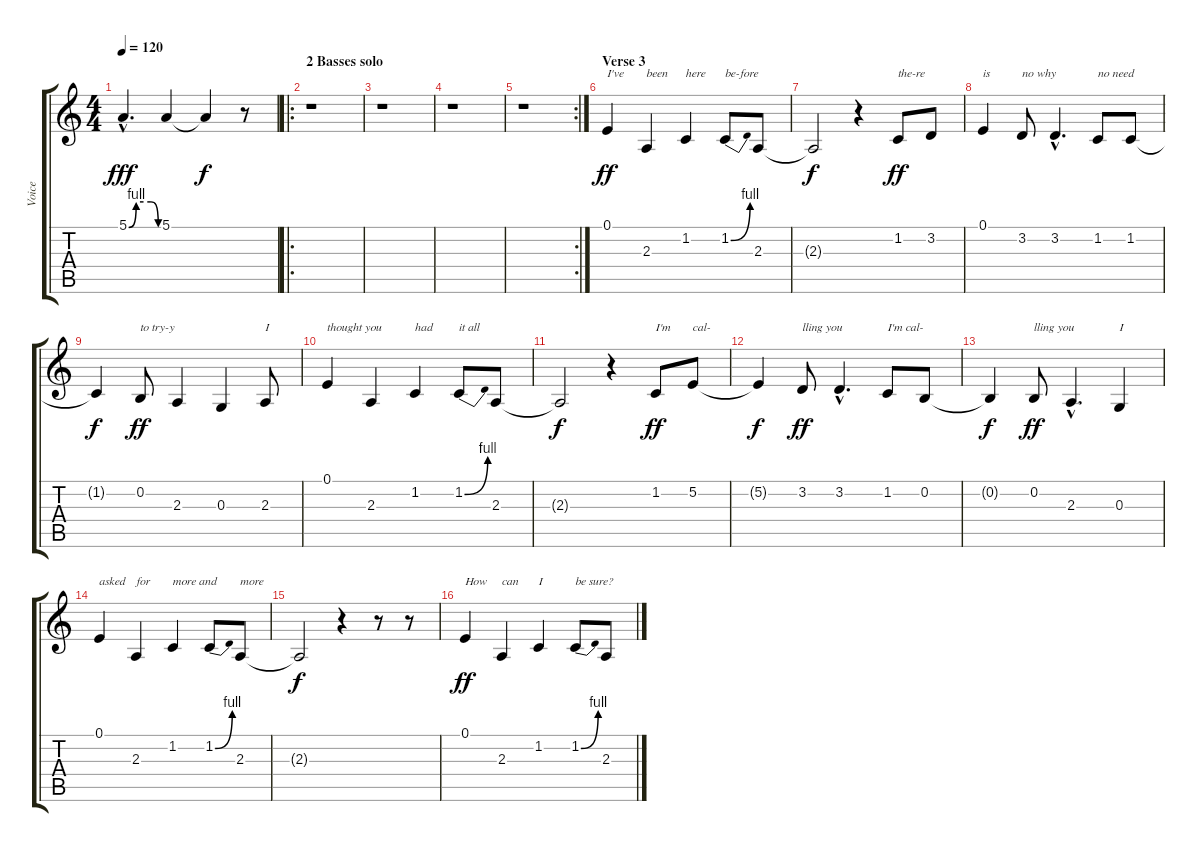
\track ("Voice" "Voice") {instrument voiceoohs}
\staff {score tabs}
\tuning (E4 B3 G3 D3 A2 E2) {hide}
\ts (4 4)
\tempo 120
\clef g2
\ks c
5.1{be (custom 0 0 15 4 30 4 45 4 60 0) hac}.4{d dy fff} 5.1.4 5.1{t}.4{dy f} r.8 |
\ro
\section ("" "2 Basses solo")
r.1 |
r.1 |
r.1 |
\rc 2
r.1 |
\section ("" "Verse 3")
0.1.4{txt "I've" dy ff} 2.3.4{txt "been"} 1.2.4{txt "here"} 1.2{be (bend 0 0 60 4)}.8{txt "be-fore"} 2.3.8 |
2.3{t}.2{dy f} r.4 1.2.8{txt "the-re" dy ff} 3.2.8 |
0.1.4{txt "is"} 3.2.8{txt "no why"} 3.2{hac}.4{d} 1.2.8{txt "no need"} 1.2.8 |
1.2{t}.4{dy f} 0.2.8{txt "to try-y" dy ff} 2.3.4 0.3.4 2.3.8{txt "I"} |
0.1.4{txt "thought you"} 2.3.4 1.2.4{txt "had"} 1.2{be (bend 0 0 60 4)}.8{txt "it all"} 2.3.8 |
2.3{t}.2{dy f} r.4 1.2.8{txt "I'm" dy ff} 5.2.8{txt "cal-"} |
5.2{t}.4{dy f} 3.2.8{txt "lling you" dy ff} 3.2{hac}.4{d} 1.2.8{txt "I'm cal-"} 0.2.8 |
0.2{t}.4{dy f} 0.2.8{txt "lling you" dy ff} 2.3{hac}.4{d} 0.3.4{txt "I"} |
0.1.4{txt "asked"} 2.3.4{txt "for"} 1.2.4{txt "more and"} 1.2{be (bend 0 0 60 4)}.8 2.3.8{txt "more"} |
2.3{t}.2{dy f} r.4 r.8 r.8 |
0.1.4{txt "How" dy ff} 2.3.4{txt "can"} 1.2.4{txt "I"} 1.2{be (bend 0 0 60 4)}.8{txt "be sure?"} 2.3.8
